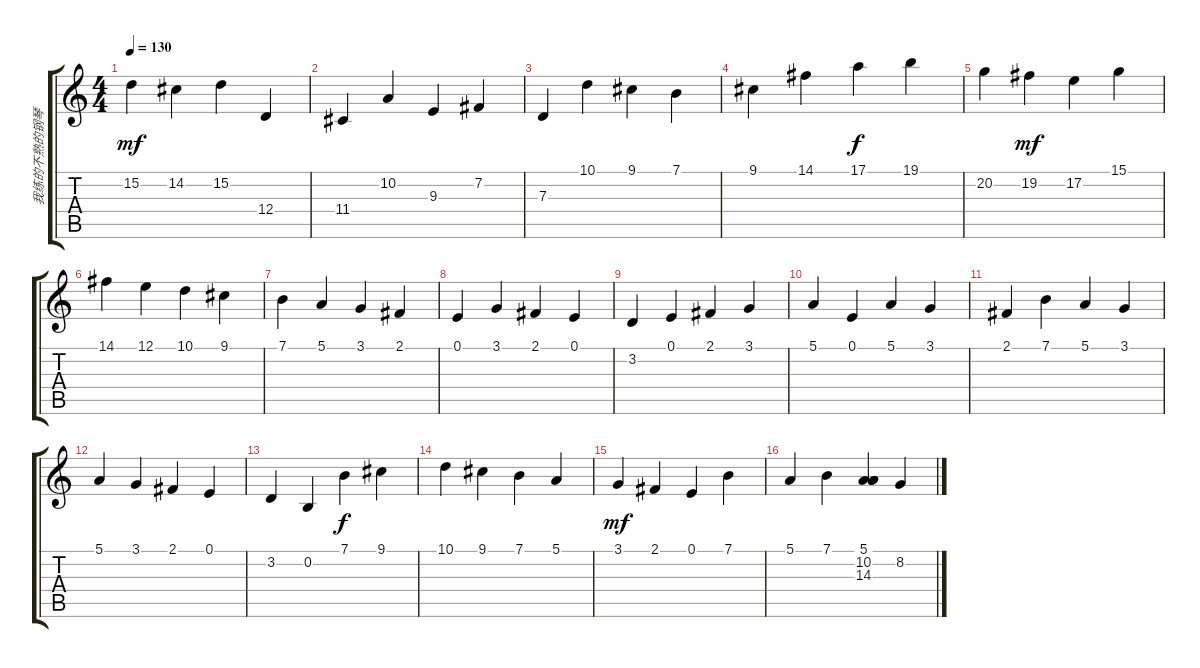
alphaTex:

\track ("我练的不熟的钢琴" "我练的不熟的钢琴") {instrument acousticgrandpiano}
\staff {score tabs}
\tuning (E4 B3 G3 D3 A2 E2) {hide}
\ts (4 4)
\tempo 130
\clef g2
\ks c
15.2.4{dy mf} 14.2.4 15.2.4 12.4.4 |
11.4.4 10.2.4 9.3.4 7.2.4 |
7.3.4 10.1.4 9.1.4 7.1.4 |
9.1.4 14.1.4 17.1.4{dy f} 19.1.4 |
20.2.4 19.2.4{dy mf} 17.2.4 15.1.4 |
14.1.4 12.1.4 10.1.4 9.1.4 |
7.1.4 5.1.4 3.1.4 2.1.4 |
0.1.4 3.1.4 2.1.4 0.1.4 |
3.2.4 0.1.4 2.1.4 3.1.4 |
5.1.4 0.1.4 5.1.4 3.1.4 |
2.1.4 7.1.4 5.1.4 3.1.4 |
5.1.4 3.1.4 2.1.4 0.1.4 |
3.2.4 0.2.4 7.1.4{dy f} 9.1.4 |
10.1.4 9.1.4 7.1.4 5.1.4 |
3.1.4{dy mf} 2.1.4 0.1.4 7.1.4 |
5.1.4 7.1.4 (5.1 10.2 14.3).4 8.2.4
